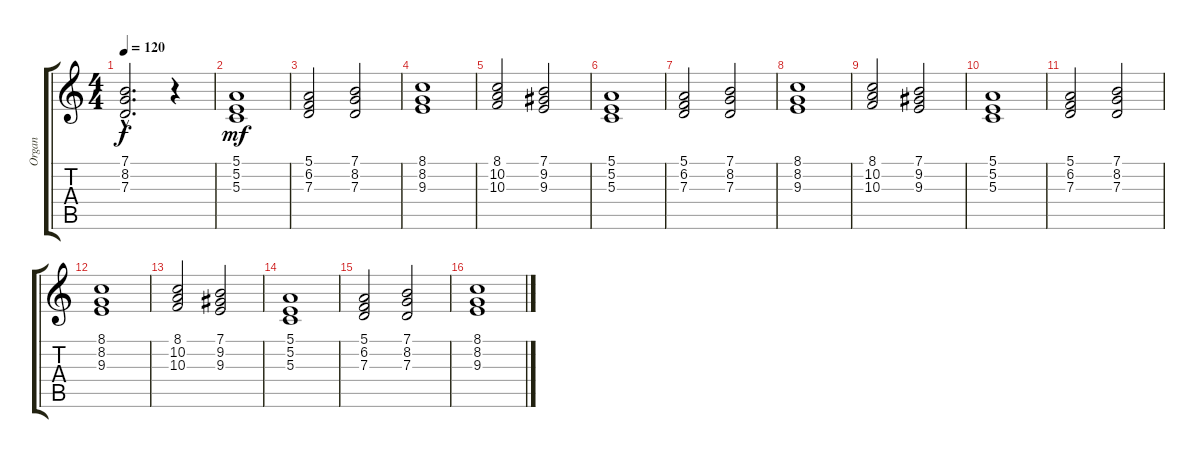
\track ("Organ" "Organ") {instrument churchorgan}
\staff {score tabs}
\tuning (E4 B3 G3 D3 A2 E2) {hide}
\ts (4 4)
\tempo 120
\clef g2
\ks c
(7.1{hac t} 8.2{hac t} 7.3{hac t}).2{d dy f} r.4 |
(5.1 5.2 5.3).1{dy mf} |
(5.1 6.2 7.3).2 (7.1 8.2 7.3).2 |
(8.1 8.2 9.3).1 |
(8.1 10.2 10.3).2 (7.1 9.2 9.3).2 |
(5.1 5.2 5.3).1 |
(5.1 6.2 7.3).2 (7.1 8.2 7.3).2 |
(8.1 8.2 9.3).1 |
(8.1 10.2 10.3).2 (7.1 9.2 9.3).2 |
(5.1 5.2 5.3).1 |
(5.1 6.2 7.3).2 (7.1 8.2 7.3).2 |
(8.1 8.2 9.3).1 |
(8.1 10.2 10.3).2 (7.1 9.2 9.3).2 |
(5.1 5.2 5.3).1 |
(5.1 6.2 7.3).2 (7.1 8.2 7.3).2 |
(8.1 8.2 9.3).1
